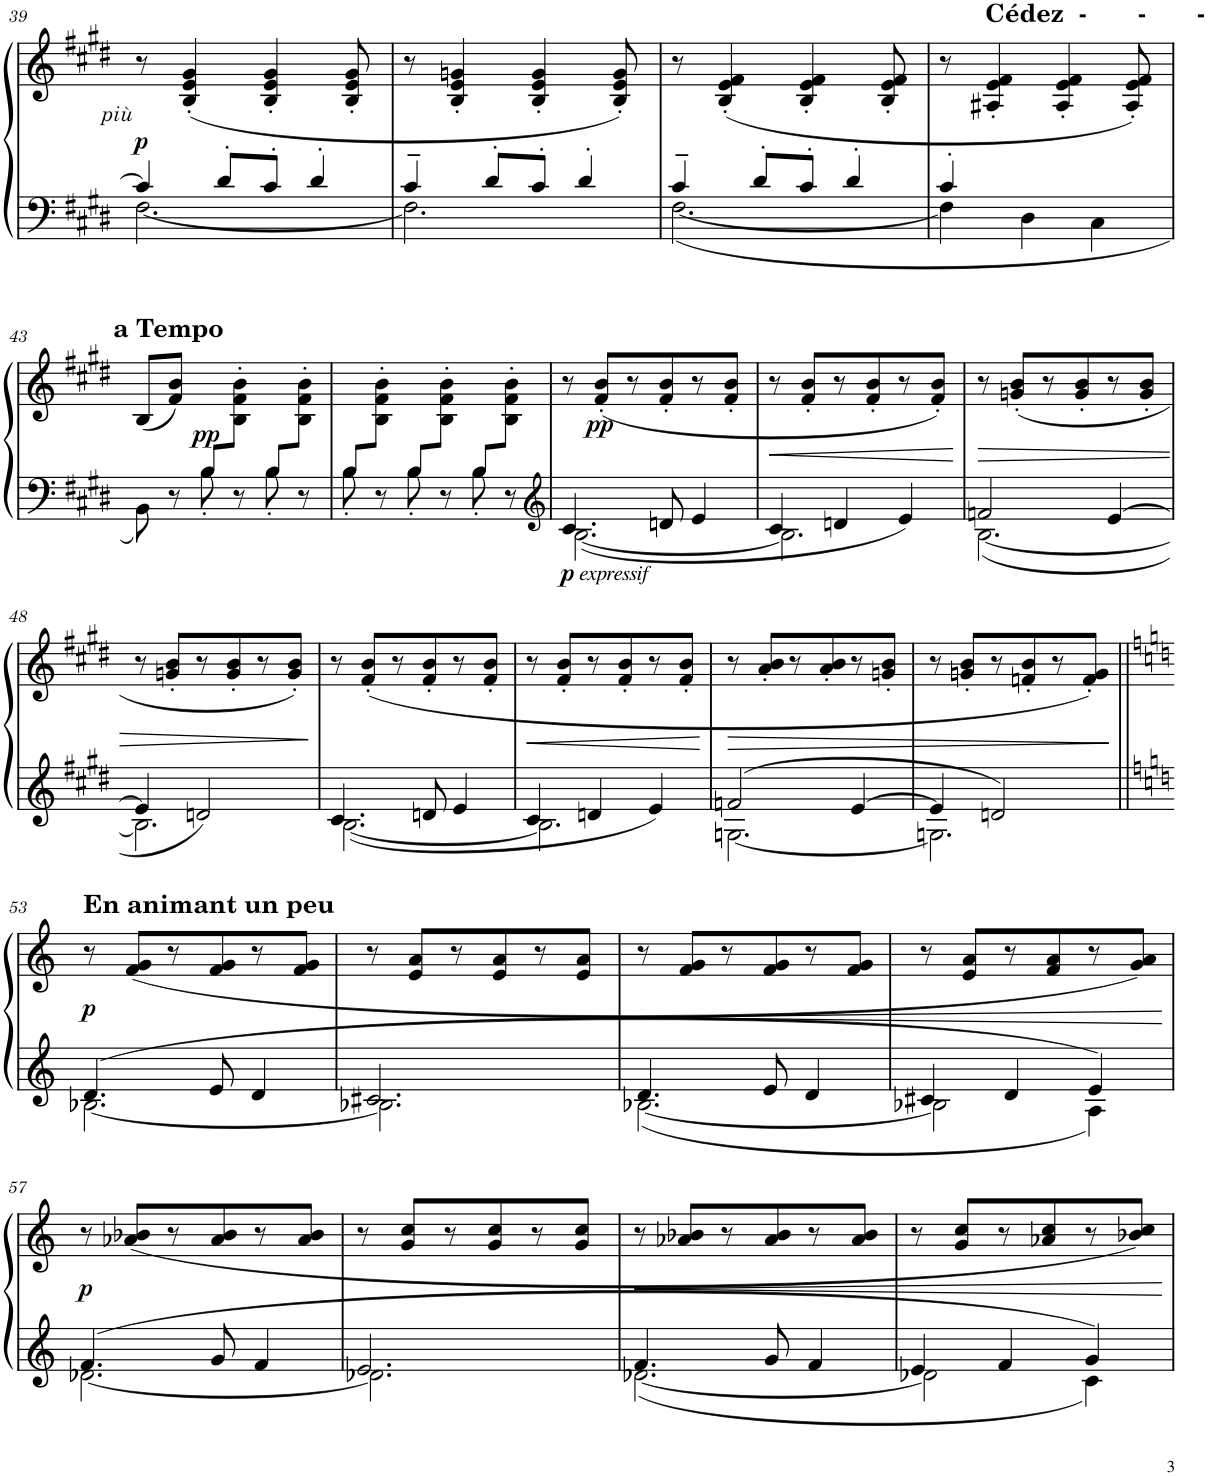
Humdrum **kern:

**kern	**kern	**dynam
*part1	*part1	*part1
*staff2	*staff1	*staff1/2
*I"Piano	*	*
*I'Pno.	*	*
!!LO:PB:g=z
*clefF4	*clefG2	*
*k[f#c#g#d#]	*k[f#c#g#d#]	*
*M3/4	*M3/4	*
=39	=39	=39
*^	*	*
!	!	!LO:TX:b:i:t=più	!
!	!	!	!LO:DY:a=2
4c#/]	[2.F#\	8r	p
.	.	(4B/' 4e/' 4g#/'	.
8d#'/L	.	.	.
8c#'/J	.	4B/' 4e/' 4g#/'	.
4d#'/	.	.	.
.	.	8B/' 8e/' 8g#/'	.
=40	=40	=40	=40
4c#~/	2.F#\]	8r	.
.	.	4B/' 4e/' 4gn/'	.
8d#'/L	.	.	.
8c#'/J	.	4B/' 4e/' 4g/'	.
4d#'/	.	.	.
.	.	8B/' 8e/' 8g/')	.
=41	=41	=41	=41
4c#~/	[2.F#\	8r	.
.	.	(4B/' 4e/' 4f#/'	.
8d#'/L	.	.	.
8c#'/J	.	4B/' 4e/' 4f#/'	.
4d#'/	.	.	.
.	.	8B/' 8e/' 8f#/'	.
=42	=42	=42	=42
4F#\]	4c#'/	8r	.
!	!	!LO:TX:a:B:t=Cédez  -       -       -	!
.	.	4A#X/' 4e/' 4f#/'	.
4D#\	2ryy	.	.
.	.	4A#/' 4e/' 4f#/'	.
4C#\	.	.	.
.	.	8A#/' 8e/' 8f#/')	.
!!LO:LB:g=z
=43	=43	=43	=43
4ryy	8BB\	(8B/L	.
!	!	!LO:TX:a:B:t=a Tempo	!
.	8r	8f#/ 8b/J)	.
!	!	!	!LO:DY:a=2
8B'/L	8B'<\	8ryy	pp
8ryy	8r	8B\'> 8f#\'> 8b\'>J	.
8B'/L	8B'<\	8ryy	.
8ryy	8r	8B\'> 8f#\'> 8b\'>J	.
=44	=44	=44	=44
8B'/L	8B'<\	8ryy	.
8ryy	8r	8B\'> 8f#\'> 8b\'>J	.
8B'/L	8B'<\	8ryy	.
8ryy	8r	8B\'> 8f#\'> 8b\'>J	.
8B'/L	8B'<\	8ryy	.
8ryy	8r	8B\'> 8f#\'> 8b\'>J	.
=45	=45	=45	=45
*clefG2	*	*	*
!	!	!	!LO:DY:b=2
!	!	!	!LO:DY:n=1:b=2
4.c#/	[2.B\	8r	p other-dynamics
!	!	!	!LO:DY:n=2:b
.	.	(8f#/' 8b/'L	pp
.	.	8r	.
8dn/	.	8f#/' 8b/'	.
4e/	.	8r	.
.	.	8f#/' 8b/'J	.
=46	=46	=46	=46
!	!	!	!LO:HP:b
4c#/	2.B\]	8r	<
.	.	8f#/' 8b/'L	.
4dn/	.	8r	.
.	.	8f#/' 8b/'	.
4e/	.	8r	.
.	.	8f#/' 8b/'J)	.
*v	*v	*	*
.	.	[
=47	=47	=47
*^	*	*
!	!	!	!LO:HP:b
2fn/	[2.B\	8r	>
.	.	(8gn/' 8b/'L	.
.	.	8r	.
.	.	8g/' 8b/'	.
[4e/	.	8r	.
.	.	8g/' 8b/'J	.
!!LO:LB:g=z
=48	=48	=48	=48
4e/]	2.B\]	8r	.
.	.	8gn/' 8b/'L	.
2dn/	.	8r	.
.	.	8g/' 8b/'	.
.	.	8r	.
.	.	8g/' 8b/'J)	.
*v	*v	*	*
.	.	]
=49	=49	=49
*^	*	*
4.c#/	[2.B\	8r	.
.	.	(8f#/' 8b/'L	.
.	.	8r	.
8dn/	.	8f#/' 8b/'	.
4e/	.	8r	.
.	.	8f#/' 8b/'J	.
=50	=50	=50	=50
!	!	!	!LO:HP:b
4c#/	2.B\]	8r	<
.	.	8f#/' 8b/'L	.
4dn/	.	8r	.
.	.	8f#/' 8b/'	.
4e/	.	8r	.
.	.	8f#/' 8b/'J	.
*v	*v	*	*
.	.	[
=51	=51	=51
*^	*	*
!	!	!	!LO:HP:b
2fn/	[2.Gn\	8r	>
.	.	8a/' 8b/'L	.
.	.	8r	.
.	.	8a/' 8b/'	.
[4e/	.	8r	.
.	.	8gn/' 8b/'J	.
=52	=52	=52	=52
4e/]	2.Gn\]	8r	.
.	.	8gn/' 8b/'L	.
2dn/	.	8r	.
.	.	8fn/' 8b/'	.
.	.	8r	.
.	.	8f/' 8g/'J)	.
*v	*v	*	*
.	.	]
!!LO:LB:g=z
=53||	=53||	=53||
*k[]	*k[]	*
*^	*	*
!	!	!LO:TX:a:B:t=En animant un peu	!
!	!	!	!LO:DY:b
4.d/	[2.B-X\	8r	p
.	.	(8f/ 8g/L	.
.	.	8r	.
8e/	.	8f/ 8g/	.
4d/	.	8r	.
.	.	8f/ 8g/J	.
=54	=54	=54	=54
2.c#X/	2.B-X\]	8r	.
.	.	8e/ 8a/L	.
.	.	8r	.
.	.	8e/ 8a/	.
.	.	8r	.
.	.	8e/ 8a/J	.
=55	=55	=55	=55
!	!	!	!LO:HP:b
4.d/	[2.B-X\	8r	<
.	.	8f/ 8g/L	.
.	.	8r	.
8e/	.	8f/ 8g/	.
4d/	.	8r	.
.	.	8f/ 8g/J	.
=56	=56	=56	=56
4c#X/	2B-X\]	8r	.
.	.	8e/ 8a/L	.
4d/	.	8r	.
.	.	8f/ 8a/	.
4e/	4A\	8r	.
.	.	8g/ 8a/J)	.
*v	*v	*	*
.	.	[
!!LO:LB:g=z
=57	=57	=57
*^	*	*
!	!	!	!LO:DY:b
4.f/	[2.d-X\	8r	p
.	.	(8a-X/ 8b-X/L	.
.	.	8r	.
8g/	.	8a-/ 8b-/	.
4f/	.	8r	.
.	.	8a-/ 8b-/J	.
=58	=58	=58	=58
2.e/	2.d-X\]	8r	.
.	.	8g/ 8cc/L	.
.	.	8r	.
.	.	8g/ 8cc/	.
.	.	8r	.
.	.	8g/ 8cc/J	.
=59	=59	=59	=59
!	!	!	!LO:HP:b
4.f/	[2.d-X\	8r	<
.	.	8a-X/ 8b-X/L	.
.	.	8r	.
8g/	.	8a-/ 8b-/	.
4f/	.	8r	.
.	.	8a-/ 8b-/J	.
=60	=60	=60	=60
4e/	2d-X\]	8r	.
.	.	8g/ 8cc/L	.
4f/	.	8r	.
.	.	8a-X/ 8cc/	.
4g/	4c\	8r	.
.	.	8b-X/ 8cc/J)	.
*v	*v	*	*
.	.	[
=	=	=
*-	*-	*-
